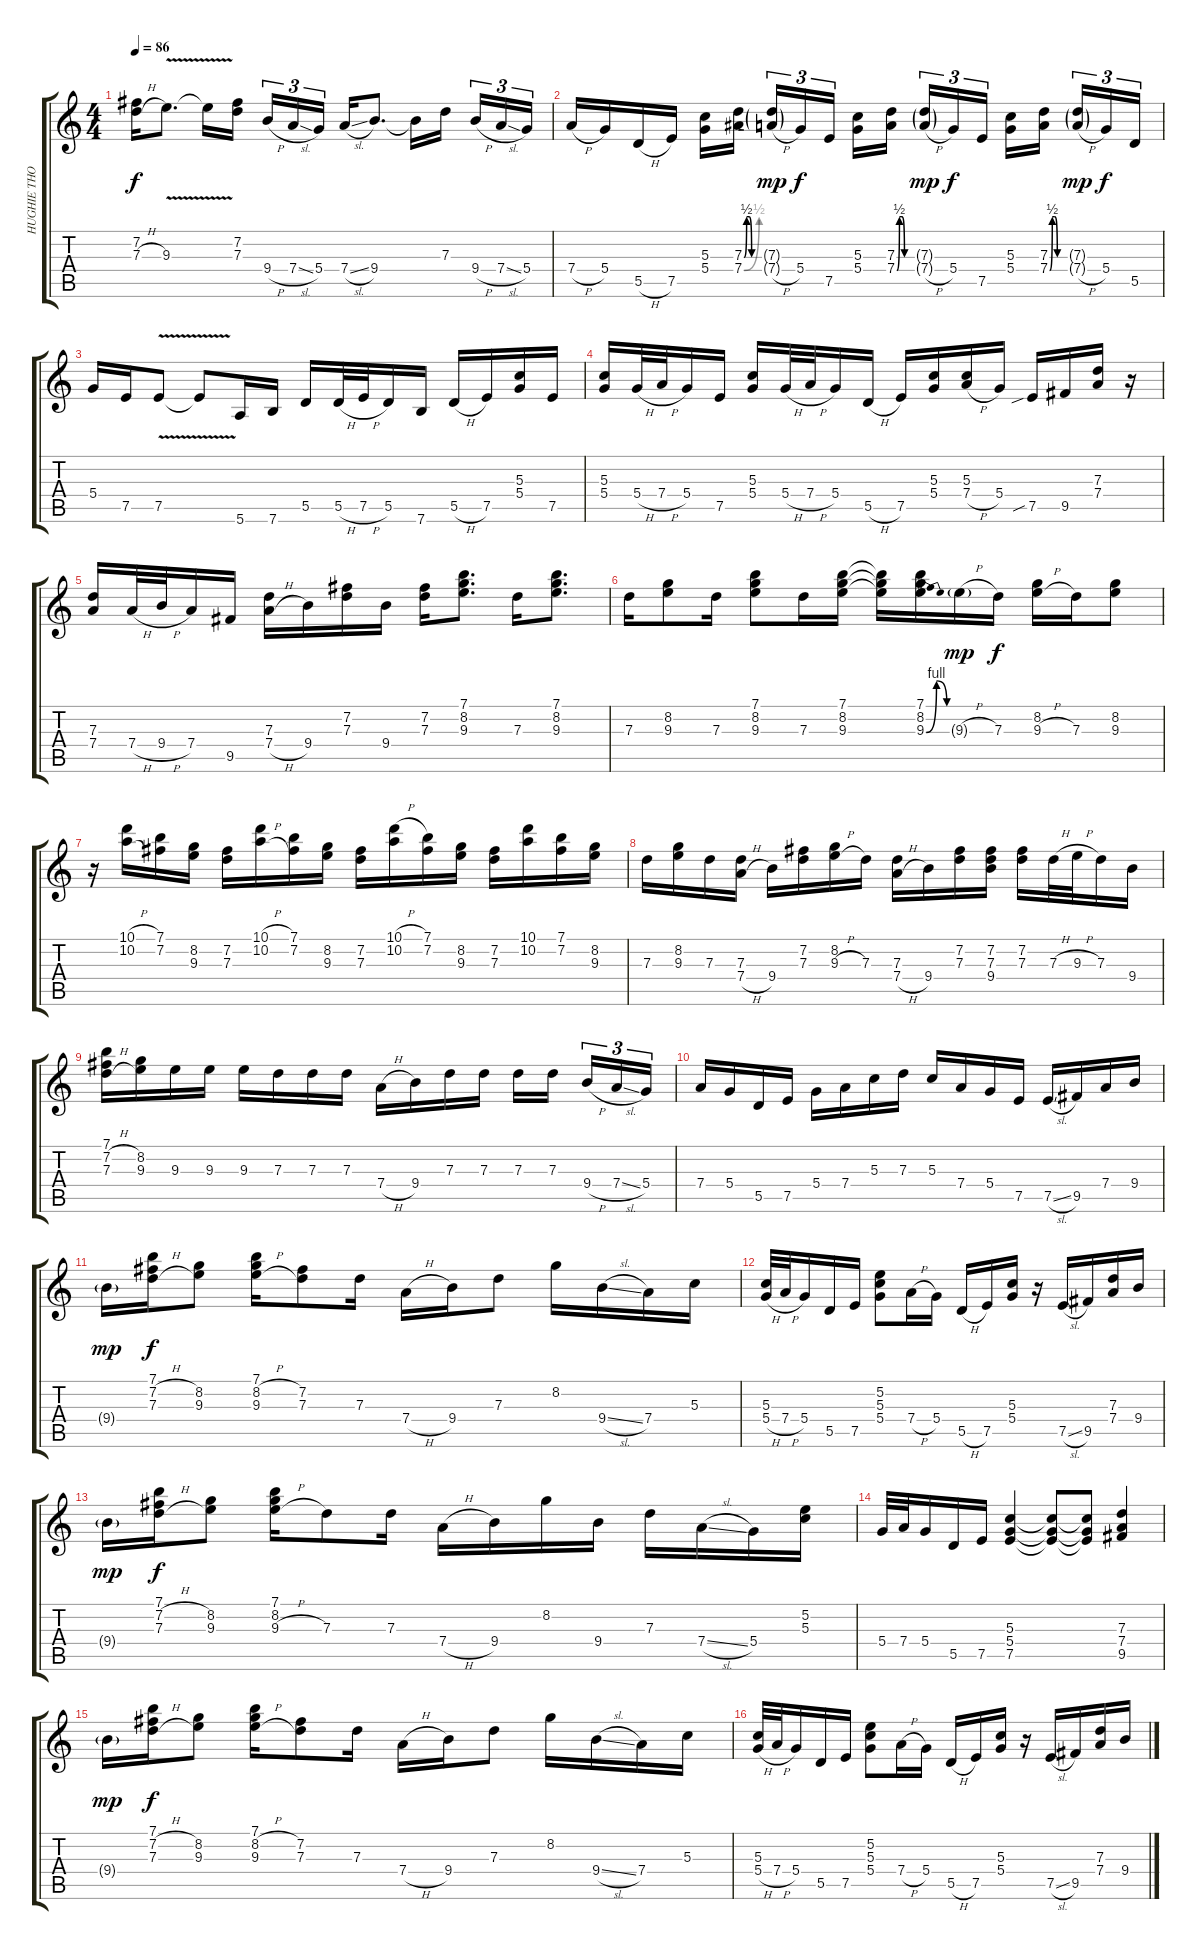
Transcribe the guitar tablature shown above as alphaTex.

\track ("HUGHIE THOMASSON" "HUGHIE THO") {instrument electricguitarclean}
\staff {score tabs}
\tuning (E4 B3 G3 D3 A2 E2) {hide}
\ts (4 4)
\tempo 86
\clef g2
\ks c
(7.2 7.3{h}).16{dy f} 9.3{v}.8{d} 9.3{t}.16 (7.2 7.3).16{beam splitsecondary} 9.4{h}.16{tu (3 2)} 7.4{sl}.16{tu (3 2)} 5.4.16{tu (3 2)} 7.4{sl}.16 9.4.8{d} 9.4{t}.16 7.3.16{beam splitsecondary} 9.4{h}.16{tu (3 2)} 7.4{sl}.16{tu (3 2)} 5.4.16{tu (3 2)} |
7.4{h}.16 5.4.16 5.5{h}.16 7.5.16 (5.3 5.4).16 (7.3{be (custom 0 0 10 2 20 2 30 0 60 0)} 7.4{be (bend 0 0 60 2)}).16{beam splitsecondary} (7.3{g} 7.4{h g}).16{tu (3 2) dy mp} 5.4.16{tu (3 2) dy f} 7.5.16{tu (3 2)} (5.3 5.4).16 (7.3 7.4{be (custom 0 0 10 2 20 2 30 0 60 0)}).16{beam splitsecondary} (7.3{g} 7.4{h g}).16{tu (3 2) dy mp} 5.4.16{tu (3 2) dy f} 7.5.16{tu (3 2)} (5.3 5.4).16 (7.3 7.4{be (custom 0 0 10 2 20 2 30 0 60 0)}).16{beam splitsecondary} (7.3{g} 7.4{h g}).16{tu (3 2) dy mp} 5.4.16{tu (3 2) dy f} 5.5.16{tu (3 2)} |
5.4.16 7.5.16 7.5{v}.8 7.5{t}.8 5.6.16 7.6.16 5.5.16 5.5{h}.32 7.5{h}.32 5.5.16 7.6.16 5.5{h}.16 7.5.16 (5.3 5.4).16 7.5.16 |
(5.3 5.4).16 5.4{h}.32 7.4{h}.32 5.4.16 7.5.16 (5.3 5.4).16 5.4{h}.32 7.4{h}.32 5.4.16 5.5{h}.16 7.5.16 (5.3 5.4).16 (5.3 7.4{h}).16 5.4.16 7.5{sib}.16 9.5.16 (7.3 7.4).16 r.16 |
(7.3 7.4).16 7.4{h}.32 9.4{h}.32 7.4.16 9.5.16 (7.3 7.4{h}).16 9.4.16 (7.2 7.3).16 9.4.16 (7.2 7.3).16 (7.1 8.2 9.3).8{d} 7.3.16 (7.1 8.2 9.3).8{d} |
7.3.16 (8.2 9.3).8 7.3.16 (7.1 8.2 9.3).8 7.3.16 (7.1 8.2 9.3).16 (7.1{t} 8.2{t} 9.3{t}).16 (7.1 8.2 9.3{be (bendrelease 0 0 10 4 10 4 60 0)}).16 9.3{h g}.16{dy mp} 7.3.16{dy f} (8.2 9.3{h}).16 7.3.16 (8.2 9.3).8 |
r.16 (10.1{h} 10.2{h}).16 (7.1 7.2).16 (8.2 9.3).16 (7.2 7.3).16 (10.1{h} 10.2{h}).16 (7.1 7.2).16 (8.2 9.3).16 (7.2 7.3).16 (10.1{h} 10.2).16 (7.1 7.2).16 (8.2 9.3).16 (7.2 7.3).16 (10.1 10.2).16 (7.1 7.2).16 (8.2 9.3).16 |
7.3.16 (8.2 9.3).16 7.3.16 (7.3 7.4{h}).16 9.4.16 (7.2 7.3).16 (8.2 9.3{h}).16 7.3.16 (7.3 7.4{h}).16 9.4.16 (7.2 7.3).16 (7.2 7.3 9.4).16 (7.2 7.3).16 7.3{h}.32 9.3{h}.32 7.3.16 9.4.16 |
(7.1 7.2{h} 7.3{h}).16 (8.2 9.3).16 9.3.16 9.3.16 9.3.16 7.3.16 7.3.16 7.3.16 7.4{h}.16 9.4.16 7.3.16 7.3.16 7.3.16 7.3.16{beam splitsecondary} 9.4{h}.16{tu (3 2)} 7.4{sl}.16{tu (3 2)} 5.4.16{tu (3 2)} |
7.4.16 5.4.16 5.5.16 7.5.16 5.4.16 7.4.16 5.3.16 7.3.16 5.3.16 7.4.16 5.4.16 7.5.16 7.5{sl}.16 9.5.16 7.4.16 9.4.16 |
9.4{g}.16{dy mp} (7.1 7.2{h} 7.3{h}).16{dy f} (8.2 9.3).8 (7.1 8.2{h} 9.3{h}).16 (7.2 7.3).8 7.3.16 7.4{h}.16 9.4.16 7.3.8 8.2.16 9.4{sl}.16 7.4.16 5.3.16 |
(5.3 5.4{h}).32 7.4{h}.32 5.4.16 5.5.16 7.5.16 (5.2 5.3 5.4).8 7.4{h}.16 5.4.16 5.5{h}.16 7.5.16 (5.3 5.4).16 r.16 7.5{sl}.16 9.5.16 (7.3 7.4).16 9.4.16 |
9.4{g}.16{dy mp} (7.1 7.2{h} 7.3{h}).16{dy f} (8.2 9.3).8 (7.1 8.2 9.3{h}).16 7.3.8 7.3.16 7.4{h}.16 9.4.16 8.2.16 9.4.16 7.3.16 7.4{sl}.16 5.4.16 (5.2 5.3).16 |
5.4.32 7.4.32 5.4.16 5.5.16 7.5.16 (5.3 5.4 7.5).4 (5.3{t} 5.4{t} 7.5{t}).8 (5.3{t} 5.4{t} 7.5{t}).8 (7.3 7.4 9.5).4 |
9.4{g}.16{dy mp} (7.1 7.2{h} 7.3{h}).16{dy f} (8.2 9.3).8 (7.1 8.2{h} 9.3{h}).16 (7.2 7.3).8 7.3.16 7.4{h}.16 9.4.16 7.3.8 8.2.16 9.4{sl}.16 7.4.16 5.3.16 |
(5.3 5.4{h}).32 7.4{h}.32 5.4.16 5.5.16 7.5.16 (5.2 5.3 5.4).8 7.4{h}.16 5.4.16 5.5{h}.16 7.5.16 (5.3 5.4).16 r.16 7.5{sl}.16 9.5.16 (7.3 7.4).16 9.4.16
